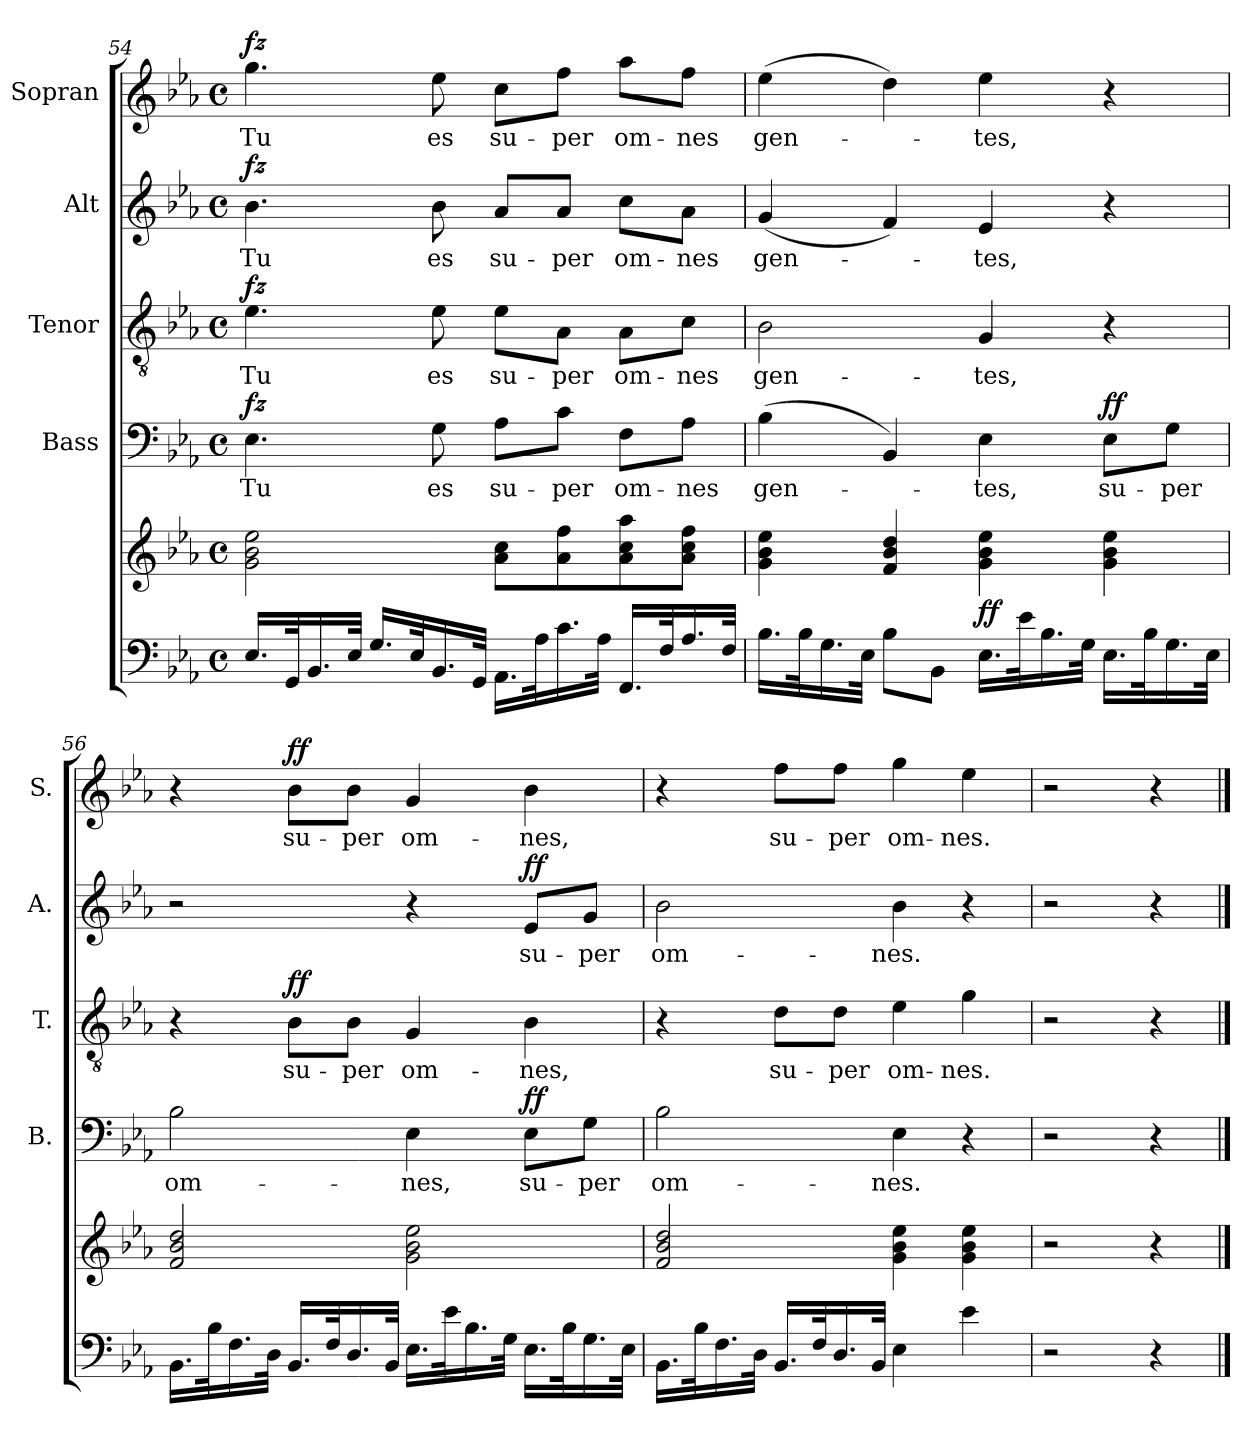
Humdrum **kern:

**kern	**kern	**dynam	**kern	**text	**dynam	**kern	**text	**dynam	**kern	**text	**dynam	**kern	**text	**dynam
*part5	*part5	*part5	*part4	*part4	*part4	*part3	*part3	*part3	*part2	*part2	*part2	*part1	*part1	*part1
*staff6	*staff5	*staff5/6	*staff4	*staff4	*staff4	*staff3	*staff3	*staff3	*staff2	*staff2	*staff2	*staff1	*staff1	*staff1
*	*	*	*I"Bass	*	*	*I"Tenor	*	*	*I"Alt	*	*	*I"Sopran	*	*
*	*	*	*I'B.	*	*	*I'T.	*	*	*I'A.	*	*	*I'S.	*	*
*clefF4	*clefG2	*	*clefF4	*	*	*clefGv2	*	*	*clefG2	*	*	*clefG2	*	*
*k[b-e-a-]	*k[b-e-a-]	*	*k[b-e-a-]	*	*	*k[b-e-a-]	*	*	*k[b-e-a-]	*	*	*k[b-e-a-]	*	*
*E-:	*E-:	*	*E-:	*	*	*E-:	*	*	*E-:	*	*	*E-:	*	*
*M4/4	*M4/4	*	*M4/4	*	*	*M4/4	*	*	*M4/4	*	*	*M4/4	*	*
*met(c)	*met(c)	*	*met(c)	*	*	*met(c)	*	*	*met(c)	*	*	*met(c)	*	*
=54	=54	=54	=54	=54	=54	=54	=54	=54	=54	=54	=54	=54	=54	=54
!	!	!	!	!LO:LY:b	!LO:DY:a	!	!LO:LY:b	!LO:DY:a	!	!LO:LY:b	!LO:DY:a	!	!LO:LY:b	!LO:DY:a
16.E-/LL	2g\ 2b-\ 2ee-\	.	4.E-\	Tu	fz	4.e-\	Tu	fz	4.b-\	Tu	fz	4.gg\	Tu	fz
32GG/k	.	.	.	.	.	.	.	.	.	.	.	.	.	.
16.BB-/	.	.	.	.	.	.	.	.	.	.	.	.	.	.
32E-/JJk	.	.	.	.	.	.	.	.	.	.	.	.	.	.
16.G/LL	.	.	.	.	.	.	.	.	.	.	.	.	.	.
32E-/k	.	.	.	.	.	.	.	.	.	.	.	.	.	.
!	!	!	!	!LO:LY:b	!	!	!LO:LY:b	!	!	!LO:LY:b	!	!	!LO:LY:b	!
16.BB-/	.	.	8G\	es	.	8e-\	es	.	8b-\	es	.	8ee-\	es	.
32GG/JJk	.	.	.	.	.	.	.	.	.	.	.	.	.	.
!	!	!	!	!LO:LY:b	!	!	!LO:LY:b	!	!	!LO:LY:b	!	!	!LO:LY:b	!
16.AA-\LL	8a-\ 8cc\L	.	8A-\L	su-	.	8e-\L	su-	.	8a-/L	su-	.	8cc\L	su-	.
32A-\k	.	.	.	.	.	.	.	.	.	.	.	.	.	.
!	!	!	!	!LO:LY:b	!	!	!LO:LY:b	!	!	!LO:LY:b	!	!	!LO:LY:b	!
16.c\	8a-\ 8ff\	.	8c\J	-per	.	8A-\J	-per	.	8a-/J	-per	.	8ff\J	-per	.
32A-\JJk	.	.	.	.	.	.	.	.	.	.	.	.	.	.
!	!	!	!	!LO:LY:b	!	!	!LO:LY:b	!	!	!LO:LY:b	!	!	!LO:LY:b	!
16.FF/LL	8a-\ 8cc\ 8aa-\	.	8F\L	om-	.	8A-\L	om-	.	8cc\L	om-	.	8aa-\L	om-	.
32F/k	.	.	.	.	.	.	.	.	.	.	.	.	.	.
!	!	!	!	!LO:LY:b	!	!	!LO:LY:b	!	!	!LO:LY:b	!	!	!LO:LY:b	!
16.A-/	8a-\ 8cc\ 8ff\J	.	8A-\J	-nes	.	8c\J	-nes	.	8a-\J	-nes	.	8ff\J	-nes	.
32F/JJk	.	.	.	.	.	.	.	.	.	.	.	.	.	.
=55	=55	=55	=55	=55	=55	=55	=55	=55	=55	=55	=55	=55	=55	=55
!	!	!	!	!LO:LY:b	!	!	!LO:LY:b	!	!	!LO:LY:b	!	!	!LO:LY:b	!
16.B-\LL	4g\ 4b-\ 4ee-\	.	(>4B-\	gen-	.	2B-\	gen-	.	(<4g/	gen-	.	(>4ee-\	gen-	.
32B-\k	.	.	.	.	.	.	.	.	.	.	.	.	.	.
16.G\	.	.	.	.	.	.	.	.	.	.	.	.	.	.
32E-\JJk	.	.	.	.	.	.	.	.	.	.	.	.	.	.
8B-\L	4f/ 4b-/ 4dd/	.	4BB-/)	.	.	.	.	.	4f/)	.	.	4dd\)	.	.
8BB-\J	.	.	.	.	.	.	.	.	.	.	.	.	.	.
!	!	!LO:DY:b	!	!LO:LY:b	!	!	!LO:LY:b	!	!	!LO:LY:b	!	!	!LO:LY:b	!
16.E-\LL	4g\ 4b-\ 4ee-\	ff	4E-\	-tes,	.	4G/	-tes,	.	4e-/	-tes,	.	4ee-\	-tes,	.
32e-\k	.	.	.	.	.	.	.	.	.	.	.	.	.	.
16.B-\	.	.	.	.	.	.	.	.	.	.	.	.	.	.
32G\JJk	.	.	.	.	.	.	.	.	.	.	.	.	.	.
!	!	!	!	!LO:LY:b	!LO:DY:a	!	!	!	!	!	!	!	!	!
16.E-\LL	4g\ 4b-\ 4ee-\	.	8E-\L	su-	ff	4r	.	.	4r	.	.	4r	.	.
32B-\k	.	.	.	.	.	.	.	.	.	.	.	.	.	.
!	!	!	!	!LO:LY:b	!	!	!	!	!	!	!	!	!	!
16.G\	.	.	8G\J	-per	.	.	.	.	.	.	.	.	.	.
32E-\JJk	.	.	.	.	.	.	.	.	.	.	.	.	.	.
!!LO:LB:g=z
=56	=56	=56	=56	=56	=56	=56	=56	=56	=56	=56	=56	=56	=56	=56
!	!	!	!	!LO:LY:b	!	!	!	!	!	!	!	!	!	!
16.BB-\LL	2f/ 2b-/ 2dd/	.	2B-\	om-	.	4r	.	.	2r	.	.	4r	.	.
32B-\k	.	.	.	.	.	.	.	.	.	.	.	.	.	.
16.F\	.	.	.	.	.	.	.	.	.	.	.	.	.	.
32D\JJk	.	.	.	.	.	.	.	.	.	.	.	.	.	.
!	!	!	!	!	!	!	!LO:LY:b	!LO:DY:a	!	!	!	!	!LO:LY:b	!LO:DY:a
16.BB-/LL	.	.	.	.	.	8B-\L	su-	ff	.	.	.	8b-\L	su-	ff
32F/k	.	.	.	.	.	.	.	.	.	.	.	.	.	.
!	!	!	!	!	!	!	!LO:LY:b	!	!	!	!	!	!LO:LY:b	!
16.D/	.	.	.	.	.	8B-\J	-per	.	.	.	.	8b-\J	-per	.
32BB-/JJk	.	.	.	.	.	.	.	.	.	.	.	.	.	.
!	!	!	!	!LO:LY:b	!	!	!LO:LY:b	!	!	!	!	!	!LO:LY:b	!
16.E-\LL	2g\ 2b-\ 2ee-\	.	4E-\	-nes,	.	4G/	om-	.	4r	.	.	4g/	om-	.
32e-\k	.	.	.	.	.	.	.	.	.	.	.	.	.	.
16.B-\	.	.	.	.	.	.	.	.	.	.	.	.	.	.
32G\JJk	.	.	.	.	.	.	.	.	.	.	.	.	.	.
!	!	!	!	!LO:LY:b	!LO:DY:a	!	!LO:LY:b	!	!	!LO:LY:b	!LO:DY:a	!	!LO:LY:b	!
16.E-\LL	.	.	8E-\L	su-	ff	4B-\	-nes,	.	8e-/L	su-	ff	4b-\	-nes,	.
32B-\k	.	.	.	.	.	.	.	.	.	.	.	.	.	.
!	!	!	!	!LO:LY:b	!	!	!	!	!	!LO:LY:b	!	!	!	!
16.G\	.	.	8G\J	-per	.	.	.	.	8g/J	-per	.	.	.	.
32E-\JJk	.	.	.	.	.	.	.	.	.	.	.	.	.	.
=57	=57	=57	=57	=57	=57	=57	=57	=57	=57	=57	=57	=57	=57	=57
!	!	!	!	!LO:LY:b	!	!	!	!	!	!LO:LY:b	!	!	!	!
16.BB-\LL	2f/ 2b-/ 2dd/	.	2B-\	om-	.	4r	.	.	2b-\	om-	.	4r	.	.
32B-\k	.	.	.	.	.	.	.	.	.	.	.	.	.	.
16.F\	.	.	.	.	.	.	.	.	.	.	.	.	.	.
32D\JJk	.	.	.	.	.	.	.	.	.	.	.	.	.	.
!	!	!	!	!	!	!	!LO:LY:b	!	!	!	!	!	!LO:LY:b	!
16.BB-/LL	.	.	.	.	.	8d\L	su-	.	.	.	.	8ff\L	su-	.
32F/k	.	.	.	.	.	.	.	.	.	.	.	.	.	.
!	!	!	!	!	!	!	!LO:LY:b	!	!	!	!	!	!LO:LY:b	!
16.D/	.	.	.	.	.	8d\J	-per	.	.	.	.	8ff\J	-per	.
32BB-/JJk	.	.	.	.	.	.	.	.	.	.	.	.	.	.
!	!	!	!	!LO:LY:b	!	!	!LO:LY:b	!	!	!LO:LY:b	!	!	!LO:LY:b	!
4E-\	4g\ 4b-\ 4ee-\	.	4E-\	-nes.	.	4e-\	om-	.	4b-\	-nes.	.	4gg\	om-	.
!	!	!	!	!	!	!	!LO:LY:b	!	!	!	!	!	!LO:LY:b	!
4e-\	4g\ 4b-\ 4ee-\	.	4r	.	.	4g\	-nes.	.	4r	.	.	4ee-\	-nes.	.
=58	=58	=58	=58	=58	=58	=58	=58	=58	=58	=58	=58	=58	=58	=58
2r	2r	.	2r	.	.	2r	.	.	2r	.	.	2r	.	.
4r	4r	.	4r	.	.	4r	.	.	4r	.	.	4r	.	.
==	==	==	==	==	==	==	==	==	==	==	==	==	==	==
*-	*-	*-	*-	*-	*-	*-	*-	*-	*-	*-	*-	*-	*-	*-
